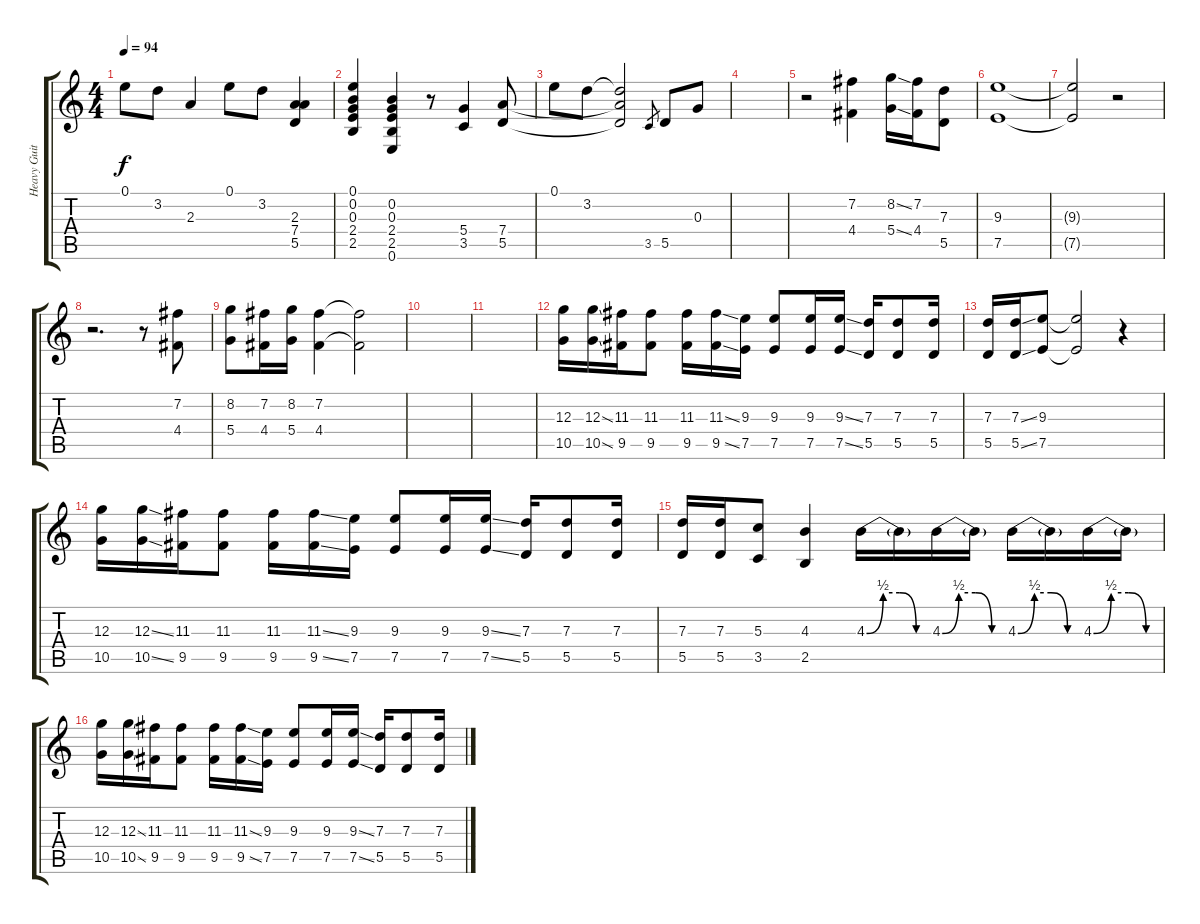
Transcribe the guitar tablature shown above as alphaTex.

\track ("Heavy Guitar + Lead" "Heavy Guit") {instrument distortionguitar}
\staff {score tabs}
\tuning (E4 B3 G3 D3 A2 E2) {hide}
\ts (4 4)
\tempo 94
\clef g2
\ks c
0.1.8{dy f} 3.2.8 2.3.4 0.1.8 3.2.8 (2.3 7.4{t} 5.5{t}).4 |
(0.1 0.2 0.3 2.4 2.5).4 (0.2 0.3 2.4 2.5 0.6).4 r.8 (5.4 3.5).4 (7.4 5.5).8 |
0.1.8 3.2.8 (3.2{t} 7.4{t} 5.5{t}).2 3.5.8{gr} 5.5.8 0.3.8 |
|
r.2 (7.2 4.4).4 (8.2{ss} 5.4{ss}).16 (7.2 4.4).16 (7.3 5.5).8 |
(9.3 7.5).1 |
(9.3{t} 7.5{t}).2 r.2 |
r.2{d} r.8 (7.2 4.4).8 |
(8.2 5.4).8 (7.2 4.4).16 (8.2 5.4).16 (7.2 4.4).4 (7.2{t} 4.4{t}).2 |
|
|
(12.3 10.5).16 (12.3{ss} 10.5{ss}).16 (11.3 9.5).16 (11.3 9.5).8 (11.3 9.5).16 (11.3{ss} 9.5{ss}).16 (9.3 7.5).16 (9.3 7.5).8 (9.3 7.5).16 (9.3{ss} 7.5{ss}).16 (7.3 5.5).16 (7.3 5.5).8 (7.3 5.5).16 |
(7.3 5.5).16 (7.3{ss} 5.5{ss}).16 (9.3 7.5).8 (9.3{t} 7.5{t}).2 r.4 |
(12.3 10.5).16 (12.3{ss} 10.5{ss}).16 (11.3 9.5).16 (11.3 9.5).8 (11.3 9.5).16 (11.3{ss} 9.5{ss}).16 (9.3 7.5).16 (9.3 7.5).8 (9.3 7.5).16 (9.3{ss} 7.5{ss}).16 (7.3 5.5).16 (7.3 5.5).8 (7.3 5.5).16 |
(7.3 5.5).16 (7.3 5.5).16 (5.3 3.5).8 (4.3 2.5).4 4.3{be (custom 0 0 15 2 30 2 45 0 60 0)}.16 4.3{t}.16 4.3{be (custom 0 0 15 2 30 2 45 0 60 0)}.16 4.3{t}.16 4.3{be (custom 0 0 15 2 30 2 45 0 60 0)}.16 4.3{t}.16 4.3{be (custom 0 0 15 2 30 2 45 0 60 0)}.16 4.3{t}.16 |
(12.3 10.5).16 (12.3{ss} 10.5{ss}).16 (11.3 9.5).16 (11.3 9.5).8 (11.3 9.5).16 (11.3{ss} 9.5{ss}).16 (9.3 7.5).16 (9.3 7.5).8 (9.3 7.5).16 (9.3{ss} 7.5{ss}).16 (7.3 5.5).16 (7.3 5.5).8 (7.3 5.5).16
